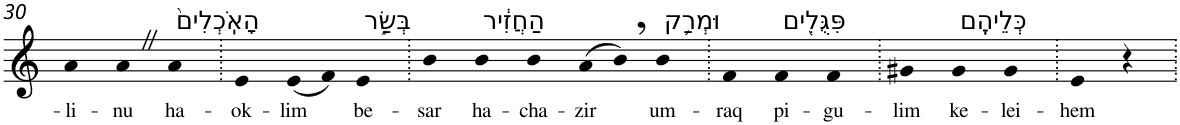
**kern	**text
*part1	*part1
*staff1	*staff1
*I"Piano	*
*I'Pno	*
!!LO:PB:g=z
*clefG2	*
*k[]	*
=30	=30
!	!LO:LY:b
4a	-li-
!	!LO:LY:b
4aZ	-nu
!LO:TX:a:t=הָאֹֽכְלִים֙	!
!	!LO:LY:b
4a	ha-
=31.	=31.
!	!LO:LY:b
4e	-ok-
!	!LO:LY:b
(8e	-lim
8f)	.
!LO:TX:a:t=בְּשַׂ֣ר	!
!	!LO:LY:b
4e	be-
=32.	=32.
!	!LO:LY:b
4b	-sar
!LO:TX:a:t=הַחֲזִ֔יר	!
!	!LO:LY:b
4b	ha-
!	!LO:LY:b
4b	-cha-
!	!LO:LY:b
(8a	-zir
8b,)	.
!LO:TX:a:t=וּמְרַ֥ק	!
!	!LO:LY:b
4b	um-
=33.	=33.
!	!LO:LY:b
4f	-raq
!LO:TX:a:t=פִּגֻּלִ֖ים	!
!	!LO:LY:b
4f	pi-
!	!LO:LY:b
4f	-gu-
=34.	=34.
!	!LO:LY:b
4g#X	-lim
!LO:TX:a:t=כְּלֵיהֶֽם	!
!	!LO:LY:b
4g#	ke-
!	!LO:LY:b
4g#	-lei-
=35.	=35.
!	!LO:LY:b
4e	-hem
4r	.
=.	=.
*-	*-
